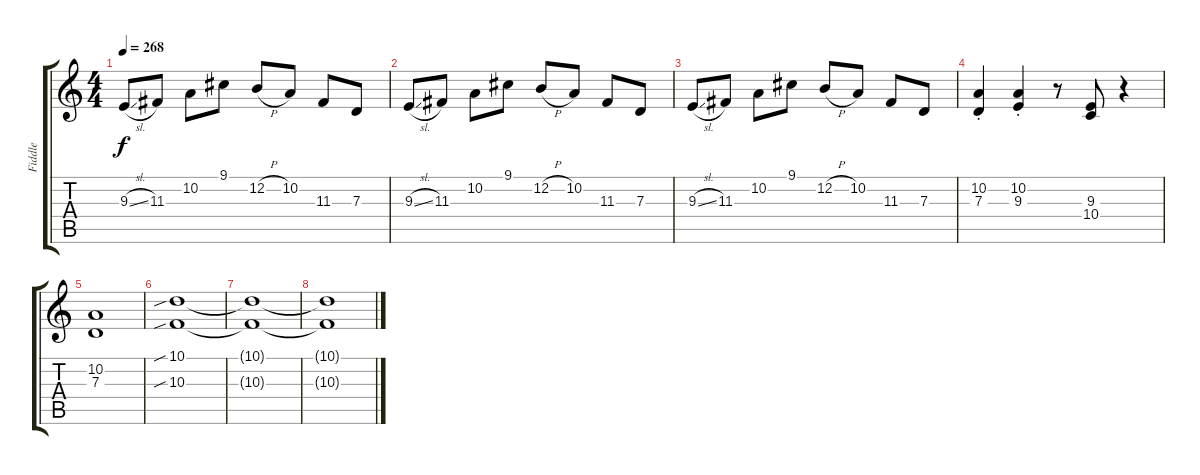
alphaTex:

\track ("Fiddle" "Fiddle") {instrument fiddle}
\staff {score tabs}
\tuning (E4 B3 G3 D3 A2 E2) {hide}
\ts (4 4)
\tempo 268
\clef g2
\ks c
9.3{sl}.8{dy f} 11.3.8 10.2.8 9.1.8 12.2{h}.8 10.2.8 11.3.8 7.3.8 |
9.3{sl}.8 11.3.8 10.2.8 9.1.8 12.2{h}.8 10.2.8 11.3.8 7.3.8 |
9.3{sl}.8 11.3.8 10.2.8 9.1.8 12.2{h}.8 10.2.8 11.3.8 7.3.8 |
(10.2{st} 7.3{st}).4 (10.2{st} 9.3{st}).4 r.8 (9.3 10.4).8 r.4 |
(10.2 7.3).1 |
(10.1{sib} 10.3{sib}).1 |
(10.1{t} 10.3{t}).1 |
(10.1{t} 10.3{t}).1{volume 0}
